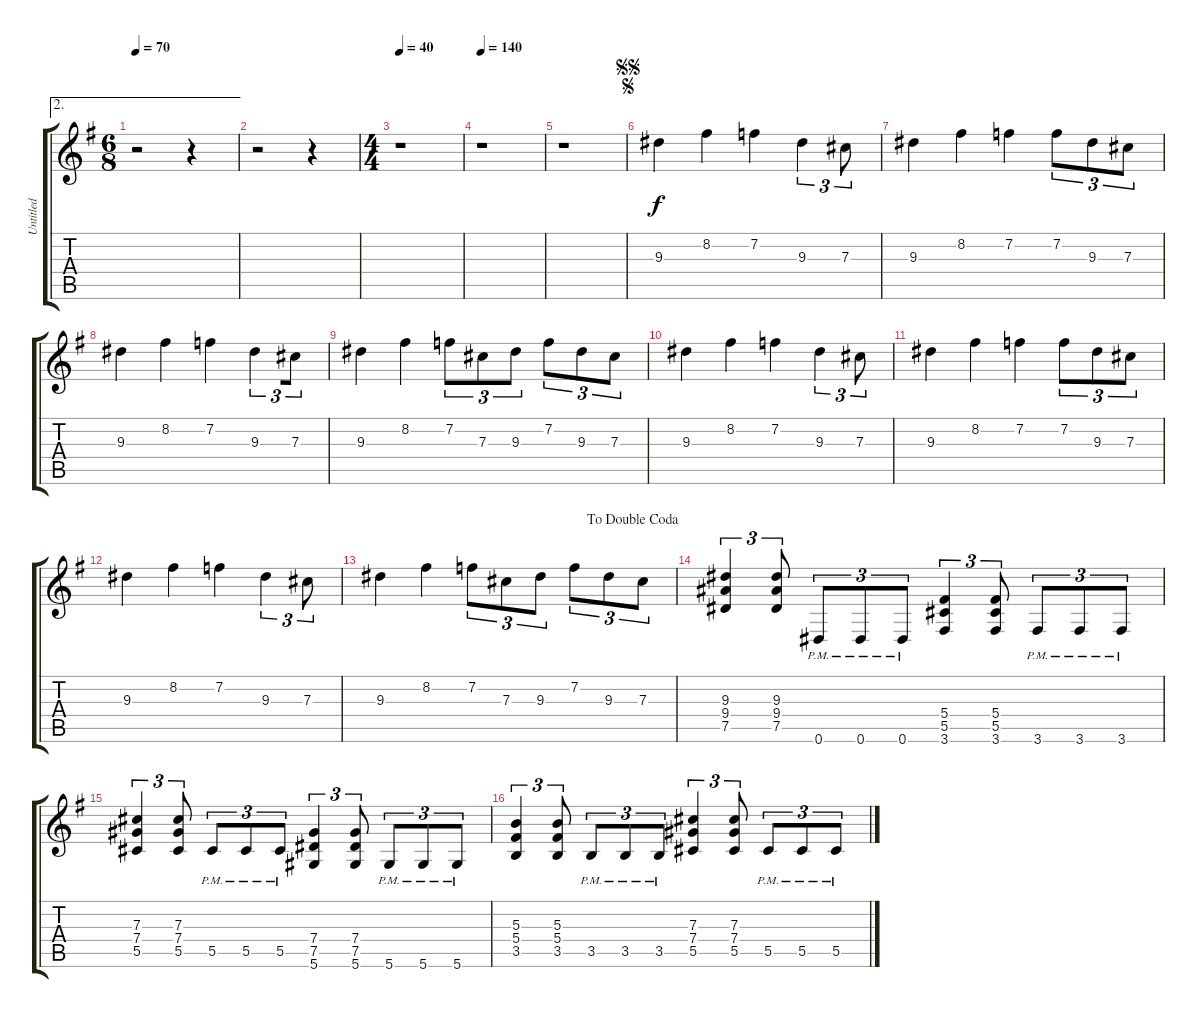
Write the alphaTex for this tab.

\track ("Untitled" "Untitled") {instrument distortionguitar}
\staff {score tabs}
\tuning (Eb4 Bb3 Gb3 Db3 Ab2 Eb2) {hide}
\ae 2
\ts (6 8)
\tempo 70
\clef g2
\ks g
r.2{dy f} r.4 |
r.2 r.4 |
\ts (4 4)
\tempo 40
r.1 |
\tempo 140
r.1 |
r.1 |
\jump segno
\jump segnosegno
9.3.4{beam merge} 8.2.4 7.2.4 9.3.4{tu (3 2)} 7.3.8{tu (3 2)} |
9.3.4{beam merge} 8.2.4 7.2.4 7.2.8{tu (3 2)} 9.3.8{tu (3 2)} 7.3.8{tu (3 2)} |
9.3.4{beam merge} 8.2.4{beam merge} 7.2.4{beam merge} 9.3.4{tu (3 2) beam merge} 7.3.8{tu (3 2)} |
9.3.4{beam merge} 8.2.4{beam merge} 7.2.8{tu (3 2) beam merge} 7.3.8{tu (3 2) beam merge} 9.3.8{tu (3 2)} 7.2.8{tu (3 2) beam merge} 9.3.8{tu (3 2) beam merge} 7.3.8{tu (3 2)} |
9.3.4{beam merge} 8.2.4 7.2.4{beam merge} 9.3.4{tu (3 2)} 7.3.8{tu (3 2)} |
9.3.4{beam merge} 8.2.4{beam merge} 7.2.4{beam merge} 7.2.8{tu (3 2) beam merge} 9.3.8{tu (3 2) beam merge} 7.3.8{tu (3 2)} |
9.3.4 8.2.4 7.2.4 9.3.4{tu (3 2)} 7.3.8{tu (3 2)} |
\jump dadoublecoda
9.3.4 8.2.4 7.2.8{tu (3 2)} 7.3.8{tu (3 2)} 9.3.8{tu (3 2)} 7.2.8{tu (3 2)} 9.3.8{tu (3 2)} 7.3.8{tu (3 2)} |
(9.3 9.4 7.5).4{tu (3 2)} (9.3 9.4 7.5).8{tu (3 2)} 0.6{pm}.8{tu (3 2)} 0.6{pm}.8{tu (3 2)} 0.6{pm}.8{tu (3 2)} (5.4 5.5 3.6).4{tu (3 2)} (5.4 5.5 3.6).8{tu (3 2)} 3.6{pm}.8{tu (3 2)} 3.6{pm}.8{tu (3 2)} 3.6{pm}.8{tu (3 2)} |
(7.3 7.4 5.5).4{tu (3 2)} (7.3 7.4 5.5).8{tu (3 2)} 5.5{pm}.8{tu (3 2)} 5.5{pm}.8{tu (3 2)} 5.5{pm}.8{tu (3 2)} (7.4 7.5 5.6).4{tu (3 2)} (7.4 7.5 5.6).8{tu (3 2)} 5.6{pm}.8{tu (3 2)} 5.6{pm}.8{tu (3 2)} 5.6{pm}.8{tu (3 2)} |
(5.3 5.4 3.5).4{tu (3 2)} (5.3 5.4 3.5).8{tu (3 2)} 3.5{pm}.8{tu (3 2)} 3.5{pm}.8{tu (3 2)} 3.5{pm}.8{tu (3 2)} (7.3 7.4 5.5).4{tu (3 2)} (7.3 7.4 5.5).8{tu (3 2)} 5.5{pm}.8{tu (3 2)} 5.5{pm}.8{tu (3 2)} 5.5{pm}.8{tu (3 2)}
